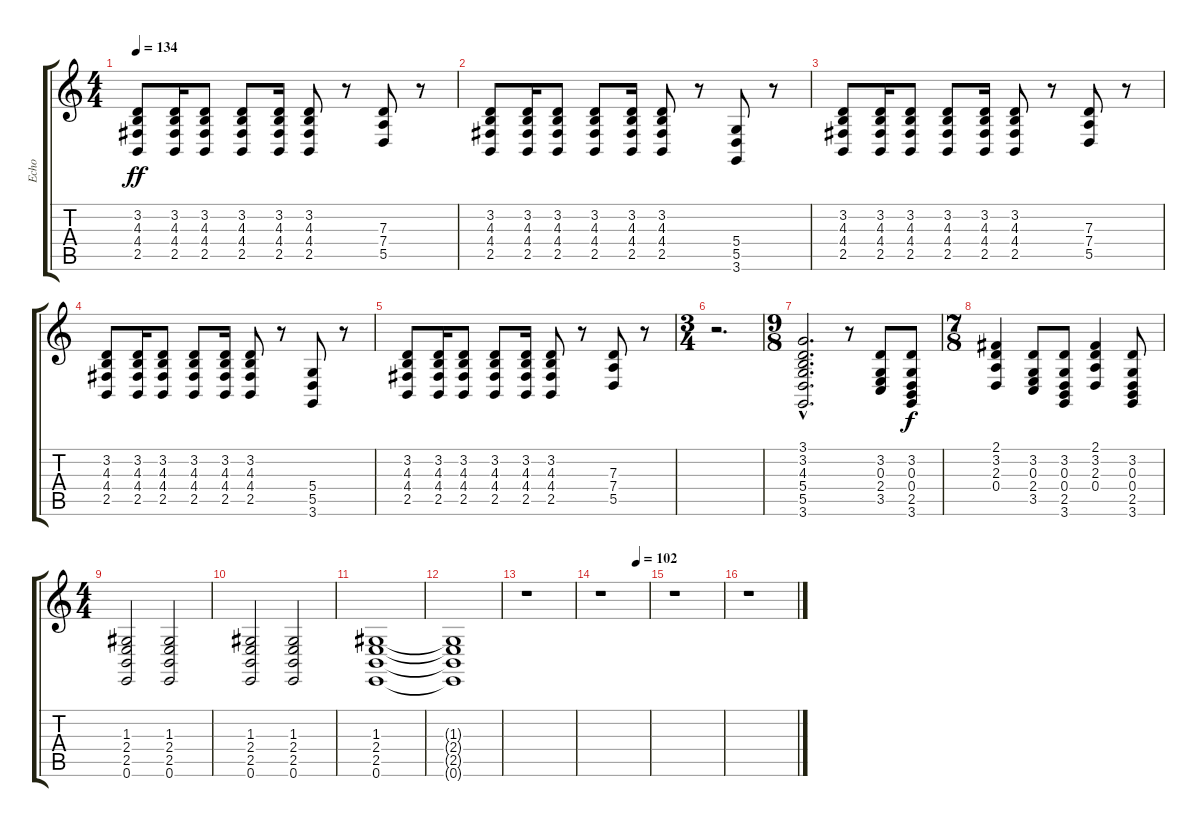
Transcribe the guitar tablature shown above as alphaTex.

\track ("Echo" "Echo") {instrument pad5bowed}
\staff {score tabs}
\tuning (E4 B3 G3 D3 A2 E2) {hide}
\ts (4 4)
\tempo 134
\clef g2
\ks c
(3.2 4.3 4.4 2.5).8{dy ff} (3.2 4.3 4.4 2.5).16 (3.2 4.3 4.4 2.5).8 (3.2 4.3 4.4 2.5).8 (3.2 4.3 4.4 2.5).16 (3.2 4.3 4.4 2.5).8 r.8 (7.3 7.4 5.5).8 r.8 |
(3.2 4.3 4.4 2.5).8 (3.2 4.3 4.4 2.5).16 (3.2 4.3 4.4 2.5).8 (3.2 4.3 4.4 2.5).8 (3.2 4.3 4.4 2.5).16 (3.2 4.3 4.4 2.5).8 r.8 (5.4 5.5 3.6).8 r.8 |
(3.2 4.3 4.4 2.5).8 (3.2 4.3 4.4 2.5).16 (3.2 4.3 4.4 2.5).8 (3.2 4.3 4.4 2.5).8 (3.2 4.3 4.4 2.5).16 (3.2 4.3 4.4 2.5).8 r.8 (7.3 7.4 5.5).8 r.8 |
(3.2 4.3 4.4 2.5).8 (3.2 4.3 4.4 2.5).16 (3.2 4.3 4.4 2.5).8 (3.2 4.3 4.4 2.5).8 (3.2 4.3 4.4 2.5).16 (3.2 4.3 4.4 2.5).8 r.8 (5.4 5.5 3.6).8 r.8 |
(3.2 4.3 4.4 2.5).8 (3.2 4.3 4.4 2.5).16 (3.2 4.3 4.4 2.5).8 (3.2 4.3 4.4 2.5).8 (3.2 4.3 4.4 2.5).16 (3.2 4.3 4.4 2.5).8 r.8 (7.3 7.4 5.5).8 r.8 |
\ts (3 4)
r.2{d} |
\ts (9 8)
(3.1{hac} 3.2{hac} 4.3{hac} 5.4{hac} 5.5{hac} 3.6{hac}).2{d} r.8 (3.2 0.3 2.4 3.5).8 (3.2 0.3 0.4 2.5 3.6).8{dy f} |
\ts (7 8)
(2.1 3.2 2.3 0.4).4 (3.2 0.3 2.4 3.5).8 (3.2 0.3 0.4 2.5 3.6).8 (2.1 3.2 2.3 0.4).4 (3.2 0.3 0.4 2.5 3.6).8 |
\ts (4 4)
(1.3 2.4 2.5 0.6).2 (1.3 2.4 2.5 0.6).2 |
(1.3 2.4 2.5 0.6).2 (1.3 2.4 2.5 0.6).2 |
(1.3 2.4 2.5 0.6).1 |
(1.3{t} 2.4{t} 2.5{t} 0.6{t}).1 |
r.1 |
\tempo (102 0.75)
r.1 |
r.1 |
r.1
